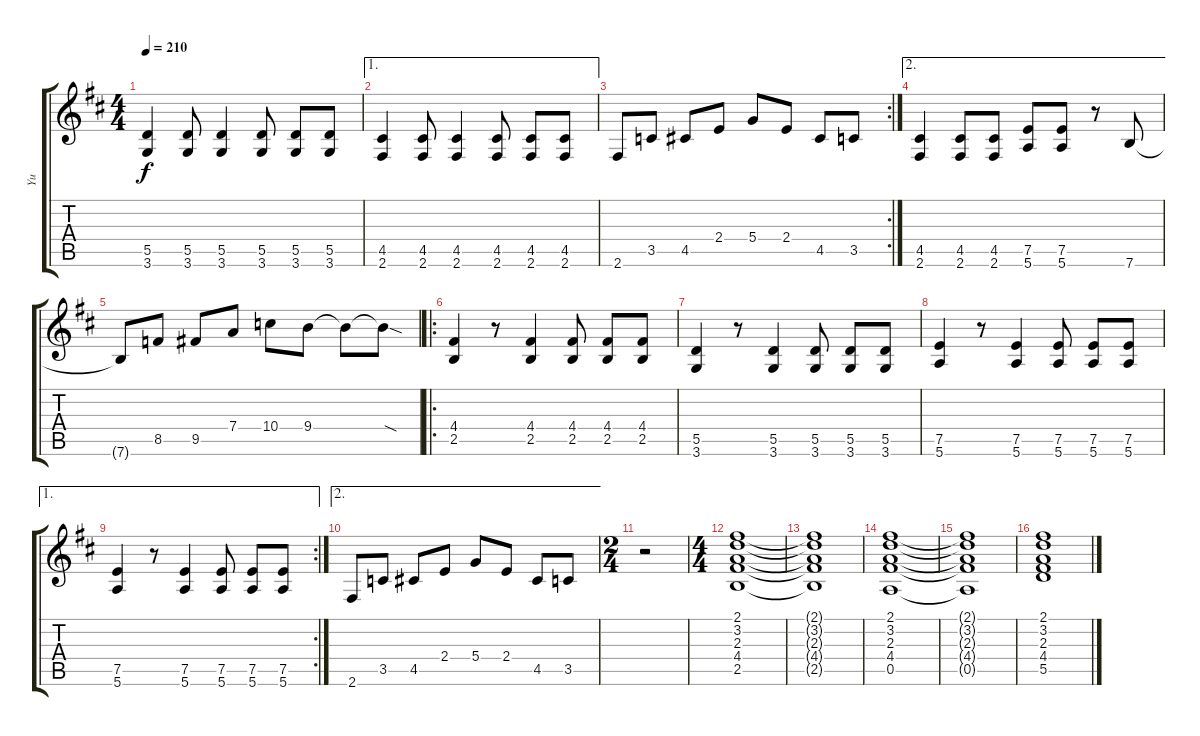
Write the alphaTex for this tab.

\track ("Yu" "Yu") {instrument overdrivenguitar}
\staff {score tabs}
\tuning (E4 B3 G3 D3 A2 E2) {hide}
\ts (4 4)
\tempo 210
\clef g2
\ks d
(5.5 3.6).4{dy f} (5.5 3.6).8 (5.5 3.6).4 (5.5 3.6).8 (5.5 3.6).8 (5.5 3.6).8 |
\ae 1
(4.5 2.6).4 (4.5 2.6).8 (4.5 2.6).4 (4.5 2.6).8 (4.5 2.6).8 (4.5 2.6).8 |
\rc 2
2.6.8 3.5.8 4.5.8 2.4.8 5.4.8 2.4.8 4.5.8 3.5.8 |
\ae 2
(4.5 2.6).4 (4.5 2.6).8 (4.5 2.6).8 (7.5 5.6).8 (7.5 5.6).8 r.8 7.6.8 |
7.6{t}.8 8.5.8 9.5.8 7.4.8 10.4.8 9.4.8 9.4{t}.8 9.4{sod t}.8 |
\ro
(4.4 2.5).4 r.8 (4.4 2.5).4 (4.4 2.5).8 (4.4 2.5).8 (4.4 2.5).8 |
(5.5 3.6).4 r.8 (5.5 3.6).4 (5.5 3.6).8 (5.5 3.6).8 (5.5 3.6).8 |
(7.5 5.6).4 r.8 (7.5 5.6).4 (7.5 5.6).8 (7.5 5.6).8 (7.5 5.6).8 |
\ae 1
\rc 2
(7.5 5.6).4 r.8 (7.5 5.6).4 (7.5 5.6).8 (7.5 5.6).8 (7.5 5.6).8 |
\ae 2
2.6.8 3.5.8 4.5.8 2.4.8 5.4.8 2.4.8 4.5.8 3.5.8 |
\ts (2 4)
r.2 |
\ts (4 4)
(2.1 3.2 2.3 4.4 2.5).1 |
(2.1{t} 3.2{t} 2.3{t} 4.4{t} 2.5{t}).1 |
(2.1 3.2 2.3 4.4 0.5).1 |
(2.1{t} 3.2{t} 2.3{t} 4.4{t} 0.5{t}).1 |
(2.1 3.2 2.3 4.4 5.5).1
